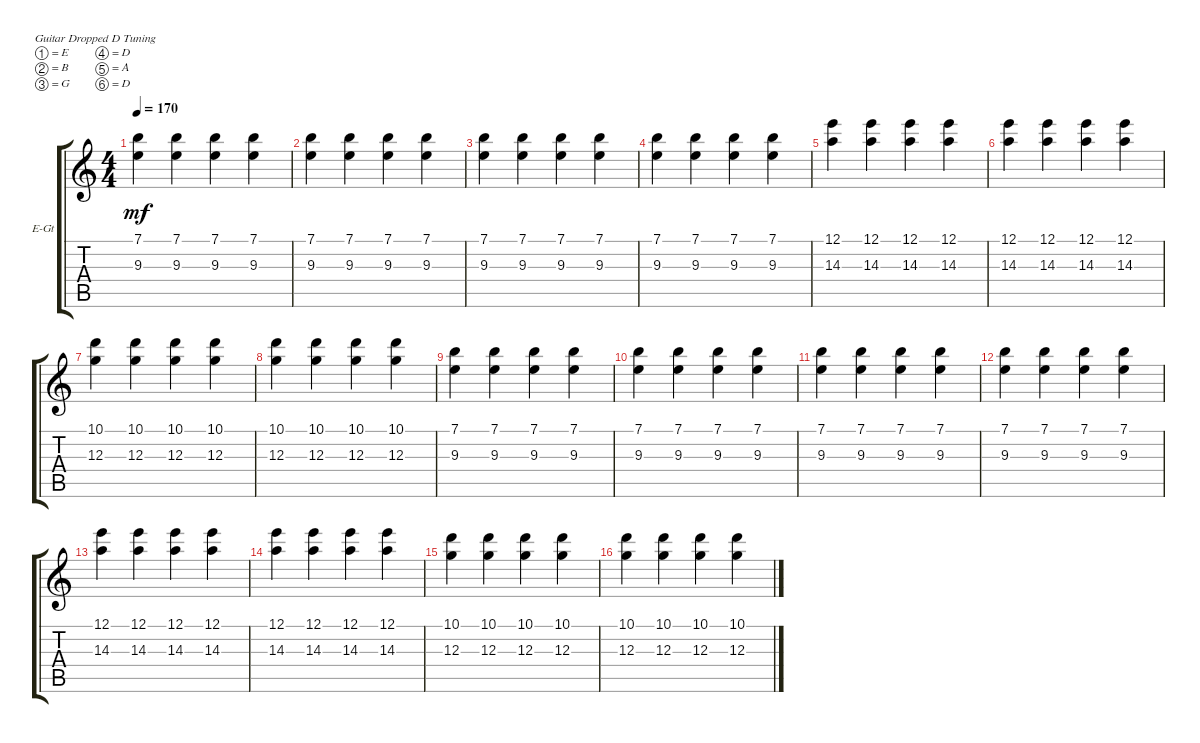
\defaultSystemsLayout 4
\bracketExtendMode groupsimilarinstruments
\firstSystemTrackNameOrientation horizontal
\otherSystemsTrackNameOrientation horizontal
\track ("Electric Guitar" "E-Gt") {instrument distortionguitar}
\staff {score tabs}
\tuning (E4 B3 G3 D3 A2 D2)
\ts (4 4)
\tempo 170
\clef g2
\ks c
(9.3 7.1).4{dy mf} (9.3 7.1).4 (9.3 7.1).4 (9.3 7.1).4 |
(9.3 7.1).4 (9.3 7.1).4 (9.3 7.1).4 (9.3 7.1).4 |
(9.3 7.1).4 (9.3 7.1).4 (9.3 7.1).4 (9.3 7.1).4 |
(9.3 7.1).4 (9.3 7.1).4 (9.3 7.1).4 (9.3 7.1).4 |
(14.3 12.1).4 (14.3 12.1).4 (14.3 12.1).4 (14.3 12.1).4 |
(14.3 12.1).4 (14.3 12.1).4 (14.3 12.1).4 (14.3 12.1).4 |
(12.3 10.1).4 (12.3 10.1).4 (12.3 10.1).4 (12.3 10.1).4 |
(12.3 10.1).4 (12.3 10.1).4 (12.3 10.1).4 (12.3 10.1).4 |
(9.3 7.1).4 (9.3 7.1).4 (9.3 7.1).4 (9.3 7.1).4 |
(9.3 7.1).4 (9.3 7.1).4 (9.3 7.1).4 (9.3 7.1).4 |
(9.3 7.1).4 (9.3 7.1).4 (9.3 7.1).4 (9.3 7.1).4 |
(9.3 7.1).4 (9.3 7.1).4 (9.3 7.1).4 (9.3 7.1).4 |
(14.3 12.1).4 (14.3 12.1).4 (14.3 12.1).4 (14.3 12.1).4 |
(14.3 12.1).4 (14.3 12.1).4 (14.3 12.1).4 (14.3 12.1).4 |
(12.3 10.1).4 (12.3 10.1).4 (12.3 10.1).4 (12.3 10.1).4 |
(12.3 10.1).4 (12.3 10.1).4 (12.3 10.1).4 (12.3 10.1).4
